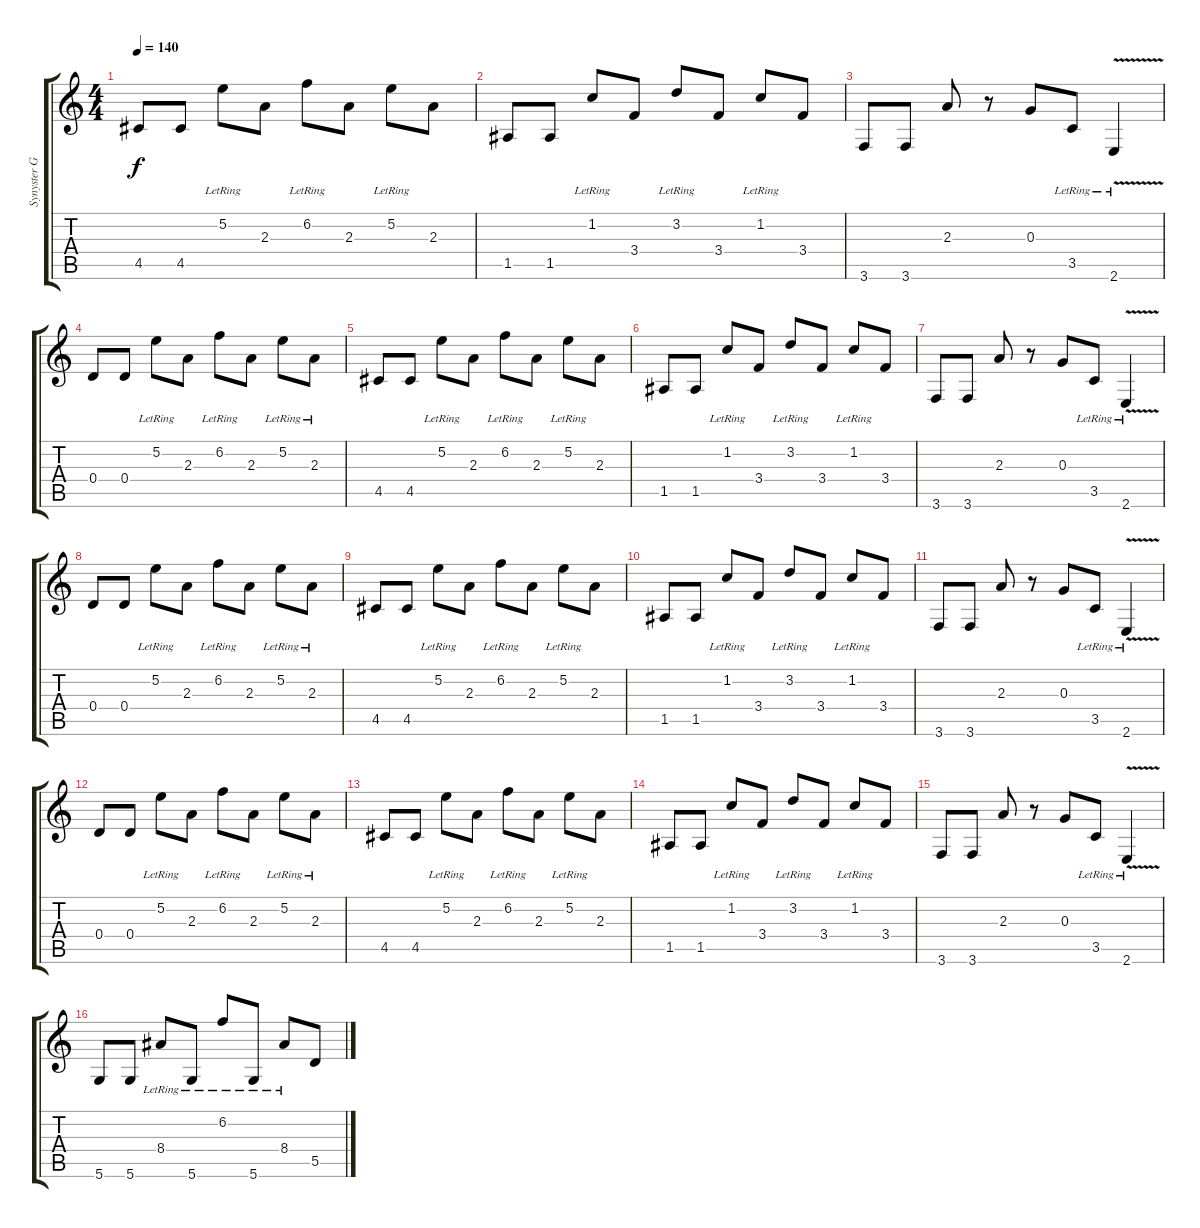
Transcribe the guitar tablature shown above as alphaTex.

\track ("Synyster Gates" "Synyster G") {instrument acousticguitarsteel}
\staff {score tabs}
\tuning (E4 B3 G3 D3 A2 D2) {hide}
\ts (4 4)
\tempo 140
\clef g2
\ks c
4.5.8{dy f} 4.5.8 5.2{lr}.8 2.3.8 6.2{lr}.8 2.3.8 5.2{lr}.8 2.3.8 |
1.5.8 1.5.8 1.2{lr}.8 3.4.8 3.2{lr}.8 3.4.8 1.2{lr}.8 3.4.8 |
3.6.8 3.6.8 2.3.8 r.8 0.3.8 3.5{lr}.8 2.6{v lr}.4 |
0.4.8{instrument overdrivenguitar} 0.4.8 5.2{lr}.8 2.3.8 6.2{lr}.8 2.3.8 5.2{lr}.8 2.3{lr}.8 |
4.5.8 4.5.8 5.2{lr}.8 2.3.8 6.2{lr}.8 2.3.8 5.2{lr}.8 2.3.8 |
1.5.8 1.5.8 1.2{lr}.8 3.4.8 3.2{lr}.8 3.4.8 1.2{lr}.8 3.4.8 |
3.6.8 3.6.8 2.3.8 r.8 0.3.8 3.5{lr}.8 2.6{v lr}.4 |
0.4.8{instrument overdrivenguitar} 0.4.8 5.2{lr}.8 2.3.8 6.2{lr}.8 2.3.8 5.2{lr}.8 2.3{lr}.8 |
4.5.8 4.5.8 5.2{lr}.8 2.3.8 6.2{lr}.8 2.3.8 5.2{lr}.8 2.3.8 |
1.5.8 1.5.8 1.2{lr}.8 3.4.8 3.2{lr}.8 3.4.8 1.2{lr}.8 3.4.8 |
3.6.8 3.6.8 2.3.8 r.8 0.3.8 3.5{lr}.8 2.6{v lr}.4 |
0.4.8{instrument overdrivenguitar} 0.4.8 5.2{lr}.8 2.3.8 6.2{lr}.8 2.3.8 5.2{lr}.8 2.3{lr}.8 |
4.5.8 4.5.8 5.2{lr}.8 2.3.8 6.2{lr}.8 2.3.8 5.2{lr}.8 2.3.8 |
1.5.8 1.5.8 1.2{lr}.8 3.4.8 3.2{lr}.8 3.4.8 1.2{lr}.8 3.4.8 |
3.6.8 3.6.8 2.3.8 r.8 0.3.8 3.5{lr}.8 2.6{v lr}.4 |
5.6.8 5.6.8 8.4{lr}.8 5.6{lr}.8 6.2{lr}.8 5.6{lr}.8 8.4{lr}.8 5.5.8
